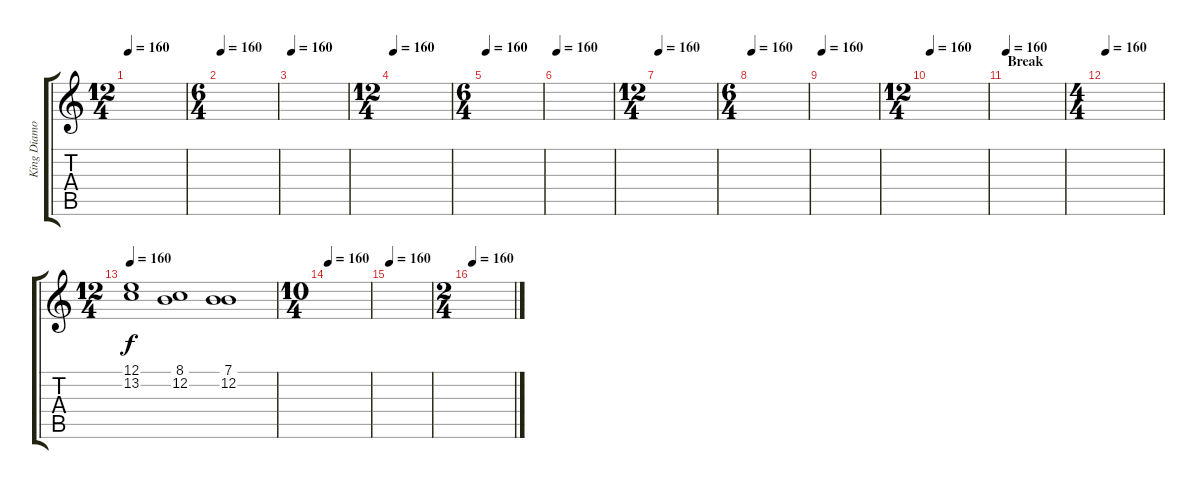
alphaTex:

\track ("King Diamond - Backing Vocals" "King Diamo") {instrument pad4choir}
\staff {score tabs}
\tuning (E4 B3 G3 D3 A2 E2) {hide}
\ts (12 4)
\tempo 160
\clef g2
\ks c
|
\ts (6 4)
\tempo 160
|
\tempo 160
|
\ts (12 4)
\tempo 160
|
\ts (6 4)
\tempo 160
|
\tempo 160
|
\ts (12 4)
\tempo 160
|
\ts (6 4)
\tempo 160
|
\tempo 160
|
\ts (12 4)
\tempo 160
|
\section ("" "Break")
\tempo 160
|
\ts (4 4)
\tempo 160
|
\ts (12 4)
\tempo 160
(12.1 13.2).1 (8.1 12.2).1 (7.1 12.2).1 |
\ts (10 4)
\tempo 160
|
\tempo 160
|
\ts (2 4)
\tempo 160
